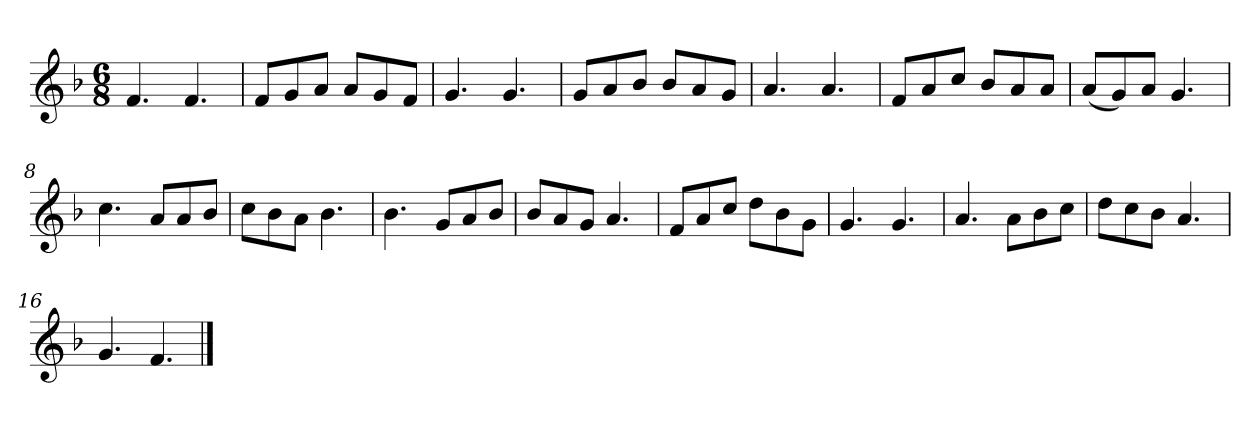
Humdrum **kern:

**kern
*part1
*staff1
*k[b-]
*M6/8
*MM120
=1
4.f
4.f
=2
8fL
8g
8aJ
8aL
8g
8fJ
=3
4.g
4.g
=4
8gL
8a
8b-J
8b-L
8a
8gJ
=5
4.a
4.a
=6
8fL
8a
8ccJ
8b-L
8a
8aJ
=7
(8aL
8g)
8aJ
4.g
=8
4.cc
8aL
8a
8b-J
=9
8ccL
8b-
8aJ
4.b-
=10
4.b-
8gL
8a
8b-J
=11
8b-L
8a
8gJ
4.a
=12
8fL
8a
8ccJ
8ddL
8b-
8gJ
=13
4.g
4.g
=14
4.a
8aL
8b-
8ccJ
=15
8ddL
8cc
8b-J
4.a
=16
4.g
4.f
==
*-
